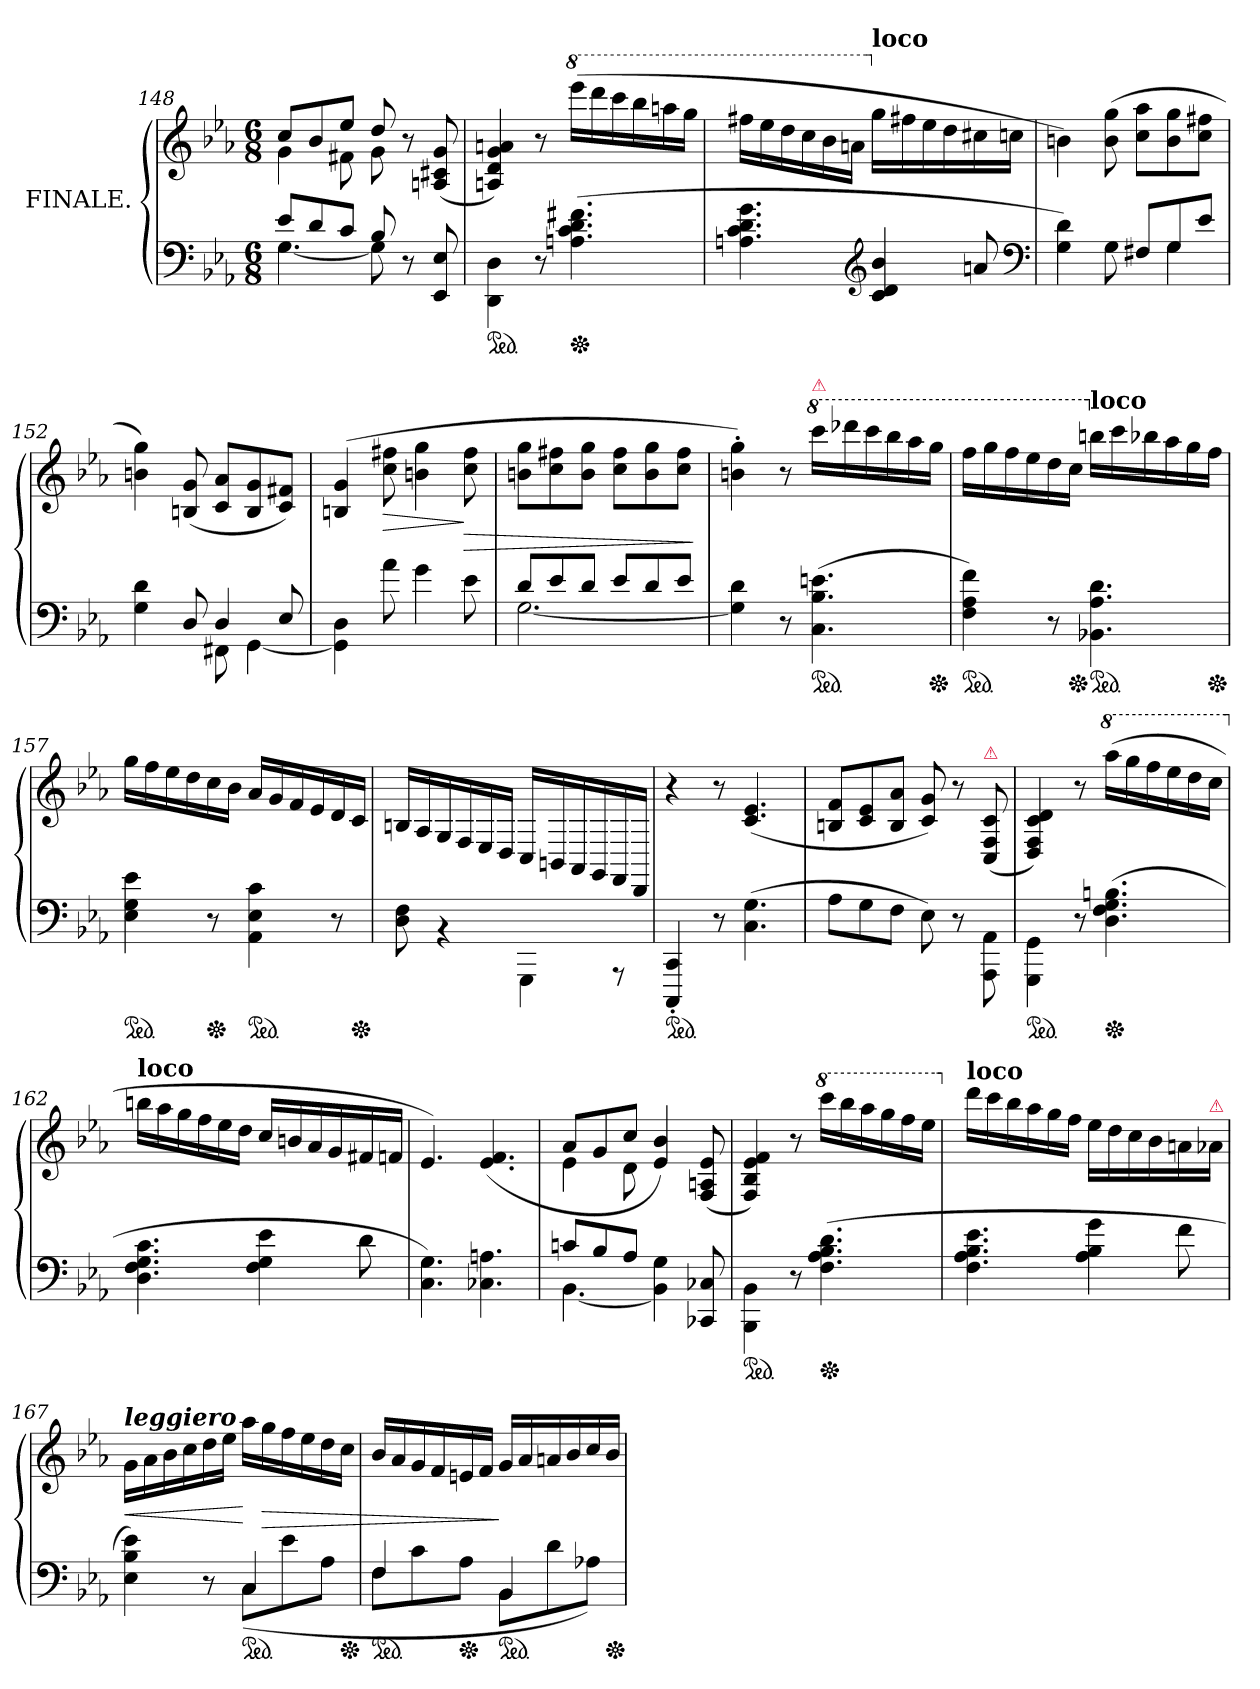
**kern	**kern	**dynam
*part1	*part1	*part1
*staff2	*staff1	*staff1/2
*I"FINALE.	*	*
*clefF4	*clefG2	*
*k[b-e-a-]	*k[b-e-a-]	*
*M6/8	*M6/8	*
=148	=148	=148
*^	*^	*
8e-L	[4.G	8ccL	4g	.
8d	.	8b-	.	.
8cJ	.	8ee-J	8f#X	.
8B-	8G]	8dd	8g	.
4ryy	8r	8r	4ryy	.
.	8EE- 8E-	(>8An 8c#X 8g	.	.
*v	*v	*	*	*
*	*v	*v	*
=149	=149	=149
*ped	*	*
4DD\ 4D\	4An/ 4d/ 4g/ 4an/)	.
8r	8r	.
*	*8va	*
*Xped	*	*
(>4.An 4.c 4.d 4.f#X	(>16eeee-LL	.
.	16dddd	.
.	16cccc	.
.	16bbb-	.
.	16aaan	.
.	16gggJJ	.
=150	=150	=150
4.An 4.c 4.d 4.g	16fff#XLL	.
.	16eee-	.
.	16ddd	.
.	16ccc	.
.	16bb-	.
.	16aanJJ	.
*clefG2	*	*
*	*X8va	*
!	!LO:TX:a:B:t=loco	!
4c 4d 4b-	16ggLL	.
.	16ff#X	.
.	16ee-	.
.	16dd	.
8an	16cc#X	.
.	16ccnJJ	.
*clefF4	*	*
=151	=151	=151
*^	*	*
4G 4d)	4.ryy	4bn)	.
8G	.	(>8b 8gg	.
8F#XL	8ryy	8cc 8aa-L	.
8G	4G	8b 8gg	.
8e-J	.	8cc 8ff#XJ	.
=152	=152	=152	=152
4G 4d	4ryy	4bn 4gg)	.
8D/	8ryy	(<8Bn 8g	.
4D	8FF#X	8c 8a-L	.
.	[4GG	8B 8g	.
8E-	.	8c 8f#XJ)	.
*v	*v	*	*
=153	=153	=153
4GG]\ 4D\	(>4Bn 4g	.
!	!	!LO:HP:b
8a-	8cc 8ff#X	>
4g	4bn 4gg	.
8e-	8cc 8ff#	] >
=154	=154	=154
*^	*	*
8dL	[2.G	8bn 8ggL	.
8e-	.	8cc 8ff#X	.
8dJ	.	8b 8ggJ	.
8e-L	.	8cc 8ff#L	.
8d	.	8b 8gg	.
8e-J	.	8cc 8ff#J	.
*v	*v	*	*
.	.	]
=155	=155	=155
4G] 4d	4bn'> 4gg'>)	.
8r	8r	.
*	*8va	*
!	!LO:TX:a:color=crimson:t=⚠	!
!LO:TX:b:color=crimson:t=⚠	!	!
*ped	*	*
(>4.C 4.B- 4.en	16ccccLL	.
.	16dddd-X	.
.	16cccc	.
.	16bbb-	.
.	16aaa-	.
*Xped	*	*
.	16gggJJ	.
=156	=156	=156
*ped	*	*
4F 4A- 4f)	16fffLL	.
.	16ggg	.
.	16fff	.
.	16eee-	.
8r	16ddd	.
*Xped	*	*
.	16cccJJ	.
*	*X8va	*
!	!LO:TX:a:B:t=loco	!
!LO:TX:b:color=crimson:t=⚠	!	!
*ped	*	*
4.BB-X 4.A- 4.d	16bbnLL	.
.	16ccc	.
.	16bb-X	.
.	16aa-	.
.	16gg	.
*Xped	*	*
.	16ffJJ	.
=157	=157	=157
*ped	*	*
4E- 4G 4e-	16ggLL	.
.	16ff	.
.	16ee-	.
.	16dd	.
*Xped	*	*
8r	16cc	.
.	16b-JJ	.
!LO:TX:b:color=crimson:t=⚠	!	!
*ped	*	*
4AA- 4E- 4c	16a-LL	.
.	16g	.
.	16f	.
.	16e-	.
8r	16d	.
*Xped	*	*
.	16cJJ	.
=158	=158	=158
8D\ 8F\	16Bn/LL	.
.	16A-/	.
4rBB	16G/	.
.	16F/	.
.	16E-/	.
.	16D/JJ	.
4GGG\	16C/LL	.
.	16BBn/	.
.	16AA-/	.
.	16GG/	.
8rAAA	16FF/	.
.	16DD/JJ	.
=159	=159	=159
*ped	*	*
4CCC'> 4CC'>	4r	.
8r	8r	.
(>4.C 4.G	(>4.c 4.e-	.
=160	=160	=160
8A-L	8Bn 8fL	.
8G	8c 8e-	.
8FJ	8B 8a-J	.
8E-)	8c 8g)	.
8r	8r	.
!	!LO:TX:a:color=crimson:t=⚠	!
8AAA-\ 8AA-\	(>8C/ 8F/ 8c/	.
=161	=161	=161
*ped	*	*
4GGG\ 4GG\	4D/ 4F/ 4c/ 4d/)	.
8r	8r	.
*	*8va	*
*Xped	*	*
(>4.D 4.F 4.G 4.Bn	(>16aaa-LL	.
.	16ggg	.
.	16fff	.
.	16eee-	.
.	16ddd	.
.	16cccJJ	.
=162	=162	=162
*	*X8va	*
!	!LO:TX:a:B:t=loco	!
4.D 4.F 4.G 4.c	16bbnLL	.
.	16aa-	.
.	16gg	.
.	16ff	.
.	16ee-	.
.	16ddJJ	.
4F 4G 4e-	16ccLL	.
.	16bn	.
.	16a-	.
.	16g	.
8d	16f#X	.
.	16fnJJ	.
=163	=163	=163
4.C 4.G)	4.e-)	.
4.C-X 4.An	(>4.e- 4.f	.
=164	=164	=164
*^	*^	*
8cnL	[4.BB-	8a-L	4e-	.
8B-	.	8g	.	.
8A-J	.	8ccJ	8d	.
4.ryy	4BB-] 4G	4e- 4b-)	4.ryy	.
.	8CC-X 8C-X	(>8F/ 8An/ 8e-/	.	.
*v	*v	*	*	*
*	*v	*v	*
=165	=165	=165
*ped	*	*
4BBB-\ 4BB-\	4F/ 4B-/ 4e-/ 4f/)	.
8r	8r	.
*	*8va	*
*Xped	*	*
(>4.F 4.A- 4.B- 4.d	16ccccLL	.
.	16bbb-	.
.	16aaa-	.
.	16ggg	.
.	16fff	.
.	16eee-JJ	.
=166	=166	=166
*	*X8va	*
!	!LO:TX:a:B:t=loco	!
4.F 4.A- 4.B- 4.e-	16dddLL	.
.	16ccc	.
.	16bb-	.
.	16aa-	.
.	16gg	.
.	16ffJJ	.
4A- 4B- 4g	16ee-LL	.
.	16dd	.
.	16cc	.
.	16b-	.
8f	16an	.
!	!LO:TX:a:color=crimson:t=⚠	!
.	16a-XJJ	.
=167	=167	=167
*^	*	*
!	!	!LO:TX:a:Bi:t=leggiero	!
4E- 4B- 4e-)	4.ryy	16gLL	<
.	.	16a-	.
.	.	16b-	.
.	.	16cc	.
8r	.	16dd	.
.	.	16ee-JJ	.
*ped	*	*	*
4C	(>8CL	16aa-LL	[
.	.	16gg	>
.	8e-	16ff	.
.	.	16ee-	.
8ryy	8A-J	16dd	.
*Xped	*	*	*
.	.	16ccJJ	.
=168	=168	=168	=168
*ped	*	*	*
4F	8FL	16b-LL	.
.	.	16a-	.
.	8c	16g	.
.	.	16f	.
*Xped	*	*	*
8ryy	8A-J	16en	.
.	.	16fJJ	.
*ped	*	*	*
4BB-	8BB-L	16gLL	]
.	.	16a-	.
.	8d	16an	.
.	.	16b-	.
8ryy	8A-XJ)	16cc	.
*Xped	*	*	*
.	.	16b-JJ	.
*v	*v	*	*
=	=	=
*-	*-	*-
